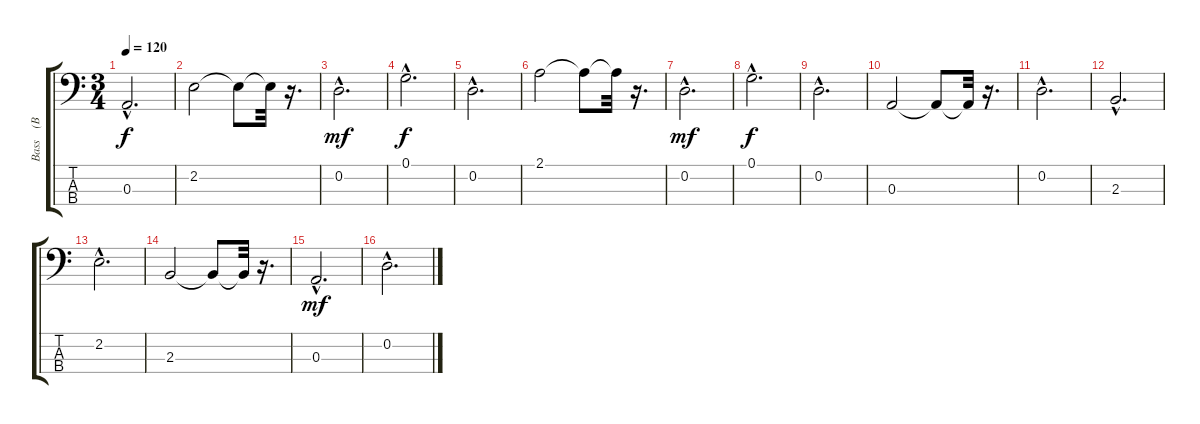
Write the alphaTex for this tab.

\track ("Bass    (BB)" "Bass    (B") {instrument acousticbass}
\staff {score tabs}
\tuning (G2 D2 A1 E1) {hide}
\ts (3 4)
\tempo 120
\clef f4
\ks c
0.3{hac}.2{d dy f} |
2.2.2 2.2{t}.8 2.2{t}.32 r.16{d} |
0.2{hac}.2{d dy mf} |
0.1{hac}.2{d dy f} |
0.2{hac}.2{d} |
2.1.2 2.1{t}.8 2.1{t}.32 r.16{d} |
0.2{hac}.2{d dy mf} |
0.1{hac}.2{d dy f} |
0.2{hac}.2{d} |
0.3.2 0.3{t}.8 0.3{t}.32 r.16{d} |
0.2{hac}.2{d} |
2.3{hac}.2{d} |
2.2{hac}.2{d} |
2.3.2 2.3{t}.8 2.3{t}.32 r.16{d} |
0.3{hac}.2{d dy mf} |
0.2{hac}.2{d}
